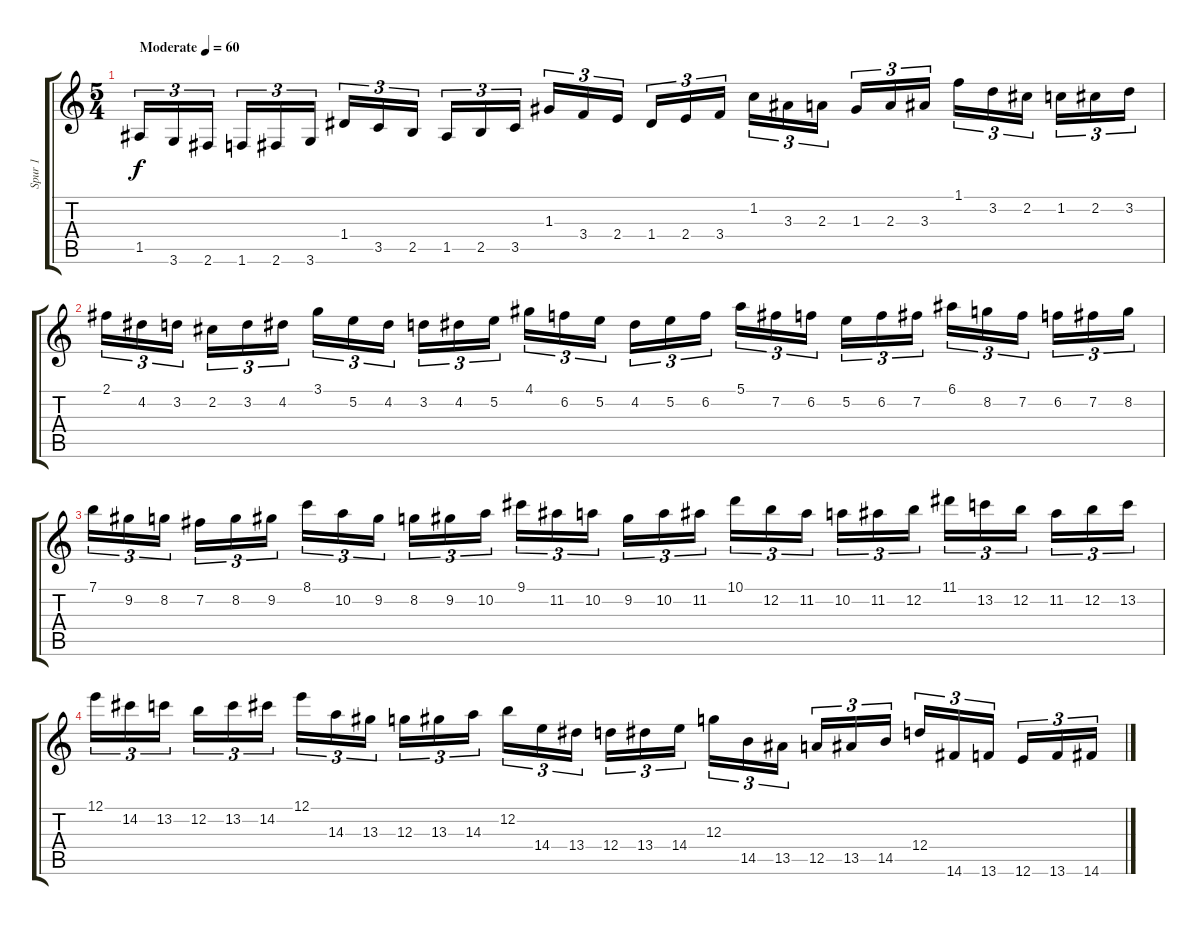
\track ("Spur 1" "Spur 1") {instrument acousticguitarsteel}
\staff {score tabs}
\tuning (E4 B3 G3 D3 A2 E2) {hide}
\ts (5 4)
\tempo (60 "Moderate")
\clef g2
\ks c
1.5.16{tu (3 2) dy f instrument acousticguitarsteel} 3.6.16{tu (3 2)} 2.6.16{tu (3 2)} 1.6.16{tu (3 2)} 2.6.16{tu (3 2)} 3.6.16{tu (3 2)} 1.4.16{tu (3 2)} 3.5.16{tu (3 2)} 2.5.16{tu (3 2)} 1.5.16{tu (3 2)} 2.5.16{tu (3 2)} 3.5.16{tu (3 2)} 1.3.16{tu (3 2)} 3.4.16{tu (3 2)} 2.4.16{tu (3 2)} 1.4.16{tu (3 2)} 2.4.16{tu (3 2)} 3.4.16{tu (3 2)} 1.2.16{tu (3 2)} 3.3.16{tu (3 2)} 2.3.16{tu (3 2)} 1.3.16{tu (3 2)} 2.3.16{tu (3 2)} 3.3.16{tu (3 2)} 1.1.16{tu (3 2)} 3.2.16{tu (3 2)} 2.2.16{tu (3 2)} 1.2.16{tu (3 2)} 2.2.16{tu (3 2)} 3.2.16{tu (3 2)} |
2.1.16{tu (3 2)} 4.2.16{tu (3 2)} 3.2.16{tu (3 2)} 2.2.16{tu (3 2)} 3.2.16{tu (3 2)} 4.2.16{tu (3 2)} 3.1.16{tu (3 2)} 5.2.16{tu (3 2)} 4.2.16{tu (3 2)} 3.2.16{tu (3 2)} 4.2.16{tu (3 2)} 5.2.16{tu (3 2)} 4.1.16{tu (3 2)} 6.2.16{tu (3 2)} 5.2.16{tu (3 2)} 4.2.16{tu (3 2)} 5.2.16{tu (3 2)} 6.2.16{tu (3 2)} 5.1.16{tu (3 2)} 7.2.16{tu (3 2)} 6.2.16{tu (3 2)} 5.2.16{tu (3 2)} 6.2.16{tu (3 2)} 7.2.16{tu (3 2)} 6.1.16{tu (3 2)} 8.2.16{tu (3 2)} 7.2.16{tu (3 2)} 6.2.16{tu (3 2)} 7.2.16{tu (3 2)} 8.2.16{tu (3 2)} |
7.1.16{tu (3 2)} 9.2.16{tu (3 2)} 8.2.16{tu (3 2)} 7.2.16{tu (3 2)} 8.2.16{tu (3 2)} 9.2.16{tu (3 2)} 8.1.16{tu (3 2)} 10.2.16{tu (3 2)} 9.2.16{tu (3 2)} 8.2.16{tu (3 2)} 9.2.16{tu (3 2)} 10.2.16{tu (3 2)} 9.1.16{tu (3 2)} 11.2.16{tu (3 2)} 10.2.16{tu (3 2)} 9.2.16{tu (3 2)} 10.2.16{tu (3 2)} 11.2.16{tu (3 2)} 10.1.16{tu (3 2)} 12.2.16{tu (3 2)} 11.2.16{tu (3 2)} 10.2.16{tu (3 2)} 11.2.16{tu (3 2)} 12.2.16{tu (3 2)} 11.1.16{tu (3 2)} 13.2.16{tu (3 2)} 12.2.16{tu (3 2)} 11.2.16{tu (3 2)} 12.2.16{tu (3 2)} 13.2.16{tu (3 2)} |
12.1.16{tu (3 2)} 14.2.16{tu (3 2)} 13.2.16{tu (3 2)} 12.2.16{tu (3 2)} 13.2.16{tu (3 2)} 14.2.16{tu (3 2)} 12.1.16{tu (3 2)} 14.3.16{tu (3 2)} 13.3.16{tu (3 2)} 12.3.16{tu (3 2)} 13.3.16{tu (3 2)} 14.3.16{tu (3 2)} 12.2.16{tu (3 2)} 14.4.16{tu (3 2)} 13.4.16{tu (3 2)} 12.4.16{tu (3 2)} 13.4.16{tu (3 2)} 14.4.16{tu (3 2)} 12.3.16{tu (3 2)} 14.5.16{tu (3 2)} 13.5.16{tu (3 2)} 12.5.16{tu (3 2)} 13.5.16{tu (3 2)} 14.5.16{tu (3 2)} 12.4.16{tu (3 2)} 14.6.16{tu (3 2)} 13.6.16{tu (3 2)} 12.6.16{tu (3 2)} 13.6.16{tu (3 2)} 14.6.16{tu (3 2)}
